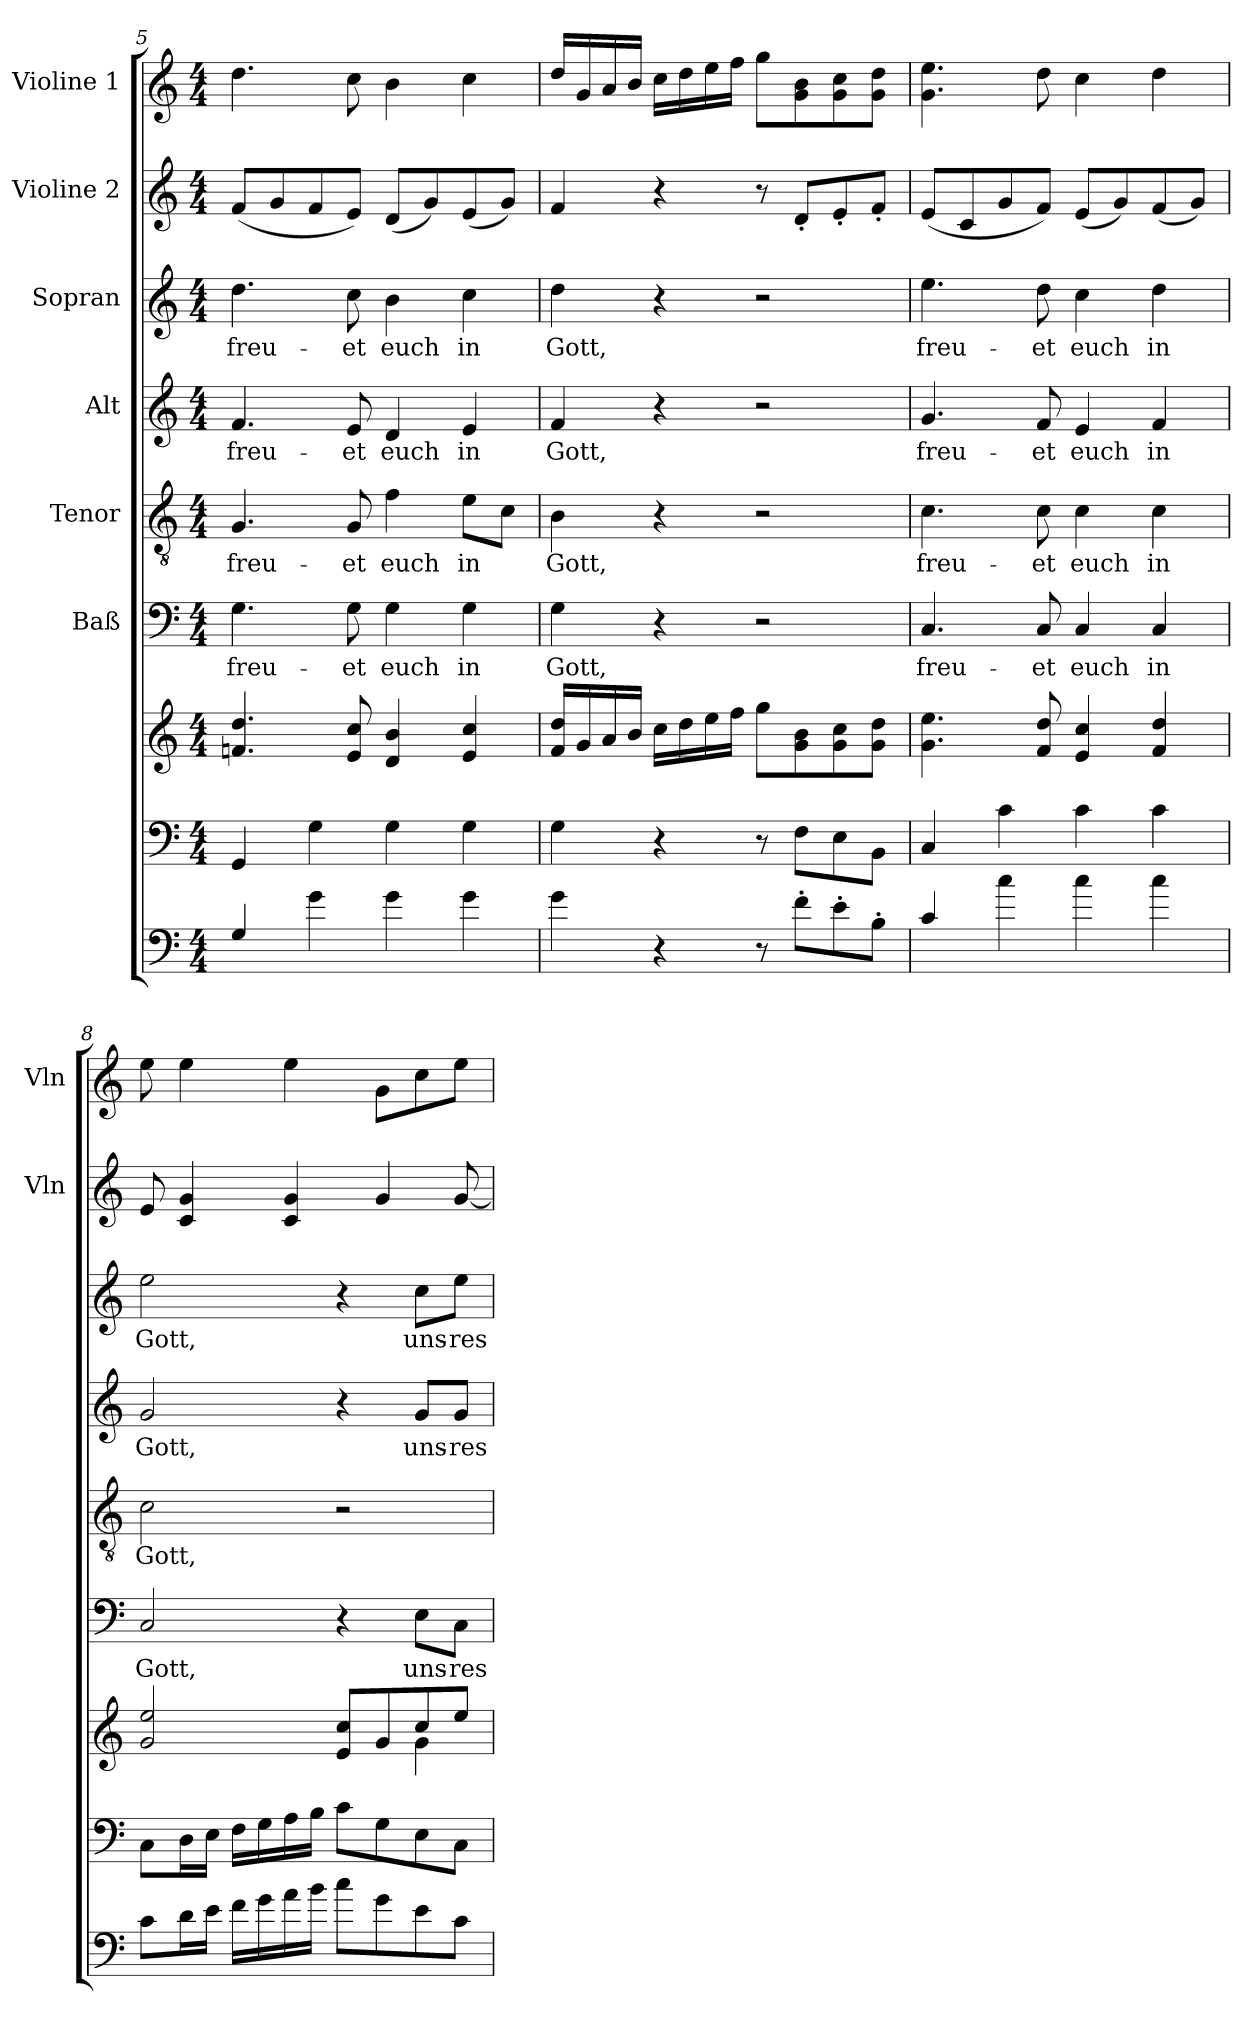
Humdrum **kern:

**kern	**kern	**kern	**kern	**text	**kern	**text	**kern	**text	**kern	**text	**kern	**kern
*part8	*part7	*part7	*part6	*part6	*part5	*part5	*part4	*part4	*part3	*part3	*part2	*part1
*staff9	*staff8	*staff7	*staff6	*staff6	*staff5	*staff5	*staff4	*staff4	*staff3	*staff3	*staff2	*staff1
*	*	*	*I"Baß	*	*I"Tenor	*	*I"Alt	*	*I"Sopran	*	*I"Violine 2	*I"Violine 1
*	*	*	*	*	*	*	*	*	*	*	*I'Vln	*I'Vln
*clefF4	*clefF4	*clefG2	*clefF4	*	*clefGv2	*	*clefG2	*	*clefG2	*	*clefG2	*clefG2
*ITrd7c12	*	*	*	*	*	*	*	*	*	*	*	*
*k[]	*k[]	*k[]	*k[]	*	*k[]	*	*k[]	*	*k[]	*	*k[]	*k[]
*C:	*C:	*C:	*C:	*	*C:	*	*C:	*	*C:	*	*C:	*C:
*M4/4	*M4/4	*M4/4	*M4/4	*	*M4/4	*	*M4/4	*	*M4/4	*	*M4/4	*M4/4
=5	=5	=5	=5	=5	=5	=5	=5	=5	=5	=5	=5	=5
!	!	!	!	!LO:LY:b	!	!LO:LY:b	!	!LO:LY:b	!	!LO:LY:b	!	!
4GG/	4GG/	4.fn/ 4.dd/	4.G\	freu-	4.G/	freu-	4.f/	freu-	4.dd\	freu-	(<8f/L	4.dd\
.	.	.	.	.	.	.	.	.	.	.	8g/	.
4G\	4G\	.	.	.	.	.	.	.	.	.	8f/	.
!	!	!	!	!LO:LY:b	!	!LO:LY:b	!	!LO:LY:b	!	!LO:LY:b	!	!
.	.	8e/ 8cc/	8G\	-et	8G/	-et	8e/	-et	8cc\	-et	8e/J)	8cc\
!	!	!	!	!LO:LY:b	!	!LO:LY:b	!	!LO:LY:b	!	!LO:LY:b	!	!
4G\	4G\	4d/ 4b/	4G\	euch	4f\	euch	4d/	euch	4b\	euch	(<8d/L	4b\
.	.	.	.	.	.	.	.	.	.	.	8g/)	.
!	!	!	!	!LO:LY:b	!	!LO:LY:b	!	!LO:LY:b	!	!LO:LY:b	!	!
4G\	4G\	4e/ 4cc/	4G\	in	8e\L	in	4e/	in	4cc\	in	(<8e/	4cc\
.	.	.	.	.	8c\J	.	.	.	.	.	8g/J)	.
=6	=6	=6	=6	=6	=6	=6	=6	=6	=6	=6	=6	=6
!	!	!	!	!LO:LY:b	!	!LO:LY:b	!	!LO:LY:b	!	!LO:LY:b	!	!
4G\	4G\	16f/ 16dd/LL	4G\	Gott,	4B\	Gott,	4f/	Gott,	4dd\	Gott,	4f/	16dd/LL
.	.	16g/	.	.	.	.	.	.	.	.	.	16g/
.	.	16a/	.	.	.	.	.	.	.	.	.	16a/
.	.	16b/JJ	.	.	.	.	.	.	.	.	.	16b/JJ
4r	4r	16cc\LL	4r	.	4r	.	4r	.	4r	.	4r	16cc\LL
.	.	16dd\	.	.	.	.	.	.	.	.	.	16dd\
.	.	16ee\	.	.	.	.	.	.	.	.	.	16ee\
.	.	16ff\JJ	.	.	.	.	.	.	.	.	.	16ff\JJ
8r	8r	8gg\L	2r	.	2r	.	2r	.	2r	.	8r	8gg\L
8F'>\L	8F\L	8g\ 8b\	.	.	.	.	.	.	.	.	8d'</L	8g\ 8b\
8E'>\	8E\	8g\ 8cc\	.	.	.	.	.	.	.	.	8e'</	8g\ 8cc\
8BB'>\J	8BB\J	8g\ 8dd\J	.	.	.	.	.	.	.	.	8f'</J	8g\ 8dd\J
=7	=7	=7	=7	=7	=7	=7	=7	=7	=7	=7	=7	=7
!	!	!	!	!LO:LY:b	!	!LO:LY:b	!	!LO:LY:b	!	!LO:LY:b	!	!
4C/	4C/	4.g\ 4.ee\	4.C/	freu-	4.c\	freu-	4.g/	freu-	4.ee\	freu-	(<8e/L	4.g\ 4.ee\
.	.	.	.	.	.	.	.	.	.	.	8c/	.
4c\	4c\	.	.	.	.	.	.	.	.	.	8g/	.
!	!	!	!	!LO:LY:b	!	!LO:LY:b	!	!LO:LY:b	!	!LO:LY:b	!	!
.	.	8f/ 8dd/	8C/	-et	8c\	-et	8f/	-et	8dd\	-et	8f/J)	8dd\
!	!	!	!	!LO:LY:b	!	!LO:LY:b	!	!LO:LY:b	!	!LO:LY:b	!	!
4c\	4c\	4e/ 4cc/	4C/	euch	4c\	euch	4e/	euch	4cc\	euch	(<8e/L	4cc\
.	.	.	.	.	.	.	.	.	.	.	8g/)	.
!	!	!	!	!LO:LY:b	!	!LO:LY:b	!	!LO:LY:b	!	!LO:LY:b	!	!
4c\	4c\	4f/ 4dd/	4C/	in	4c\	in	4f/	in	4dd\	in	(<8f/	4dd\
.	.	.	.	.	.	.	.	.	.	.	8g/J)	.
!!LO:PB:g=z
=8	=8	=8	=8	=8	=8	=8	=8	=8	=8	=8	=8	=8
*	*	*^	*	*	*	*	*	*	*	*	*	*
!	!	!	!	!	!LO:LY:b	!	!LO:LY:b	!	!LO:LY:b	!	!LO:LY:b	!	!
8C\L	8C\L	2g/ 2ee/	2.ryy	2C/	Gott,	2c\	Gott,	2g/	Gott,	2ee\	Gott,	8e/	8ee\
16D\L	16D\L	.	.	.	.	.	.	.	.	.	.	4c/ 4g/	4ee\
16E\JJ	16E\JJ	.	.	.	.	.	.	.	.	.	.	.	.
16F\LL	16F\LL	.	.	.	.	.	.	.	.	.	.	.	.
16G\	16G\	.	.	.	.	.	.	.	.	.	.	.	.
16A\	16A\	.	.	.	.	.	.	.	.	.	.	4c/ 4g/	4ee\
16B\JJ	16B\JJ	.	.	.	.	.	.	.	.	.	.	.	.
8c\L	8c\L	8e/ 8cc/L	.	4r	.	2r	.	4r	.	4r	.	.	.
8G\	8G\	8g/	.	.	.	.	.	.	.	.	.	4g/	8g\L
!	!	!	!	!	!LO:LY:b	!	!	!	!LO:LY:b	!	!LO:LY:b	!	!
8E\	8E\	8cc/	4g\	8E\L	uns-	.	.	8g/L	uns-	8cc\L	uns-	.	8cc\
!	!	!	!	!	!LO:LY:b	!	!	!	!LO:LY:b	!	!LO:LY:b	!	!
8C\J	8C\J	8ee/J	.	8C\J	-res	.	.	8g/J	-res	8ee\J	-res	[8g/	8ee\J
*	*	*v	*v	*	*	*	*	*	*	*	*	*	*
=	=	=	=	=	=	=	=	=	=	=	=	=
*-	*-	*-	*-	*-	*-	*-	*-	*-	*-	*-	*-	*-
